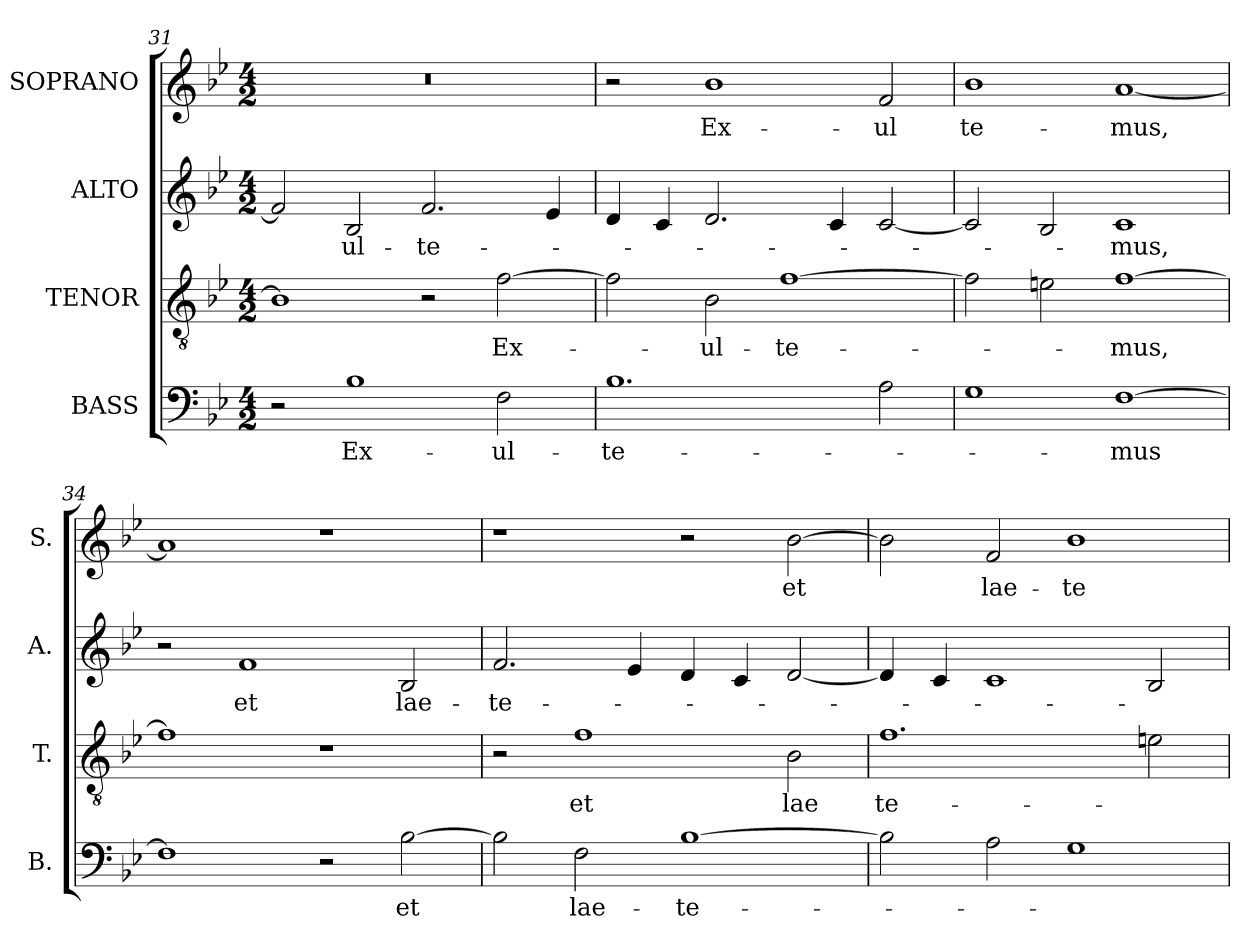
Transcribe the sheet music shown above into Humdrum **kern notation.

**kern	**text	**kern	**text	**kern	**text	**kern	**text
*part4	*part4	*part3	*part3	*part2	*part2	*part1	*part1
*staff4	*staff4	*staff3	*staff3	*staff2	*staff2	*staff1	*staff1
*I"BASS	*	*I"TENOR	*	*I"ALTO	*	*I"SOPRANO	*
*I'B.	*	*I'T.	*	*I'A.	*	*I'S.	*
*clefF4	*	*clefGv2	*	*clefG2	*	*clefG2	*
*	*	*ITrd7c12	*	*	*	*	*
*k[b-e-]	*	*k[b-e-]	*	*k[b-e-]	*	*k[b-e-]	*
*B-:	*	*B-:	*	*B-:	*	*B-:	*
*M4/2	*	*M4/2	*	*M4/2	*	*M4/2	*
=31	=31	=31	=31	=31	=31	=31	=31
!	!	!	!	!	!	!LO:N:vis=1	!
2r	.	1BB-i]	.	2fi/]	.	0r	.
!	!LO:LY:b:color=#000000	!	!	!	!	!	!
!	!	!	!	!	!LO:LY:b:color=#000000	!	!
1B-i	Ex-	.	.	2B-i/	-ul-	.	.
!	!	!	!	!	!LO:LY:b:color=#000000	!	!
.	.	2r	.	2.fi/	-te-	.	.
!	!LO:LY:b:color=#000000	!	!	!	!	!	!
!	!	!	!LO:LY:b:color=#000000	!	!	!	!
2Fi\	-ul-	[2Fi\	Ex-	.	.	.	.
.	.	.	.	4e-i/	.	.	.
=32	=32	=32	=32	=32	=32	=32	=32
!	!LO:LY:b:color=#000000	!	!	!	!	!	!
1.B-i	-te-	2Fi\]	.	4di/	.	2r	.
.	.	.	.	4ci/	.	.	.
!	!	!	!LO:LY:b:color=#000000	!	!	!	!
!	!	!	!	!	!	!	!LO:LY:b:color=#000000
.	.	2BB-i\	-ul-	2.di/	.	1b-i	Ex-
!	!	!	!LO:LY:b:color=#000000	!	!	!	!
.	.	[1Fi	-te-	.	.	.	.
.	.	.	.	4ci/	.	.	.
!	!	!	!	!	!	!	!LO:LY:b:color=#000000
2Ai\	.	.	.	[2ci/	.	2fi/	-ul
=33	=33	=33	=33	=33	=33	=33	=33
!	!	!	!	!	!	!	!LO:LY:b:color=#000000
1Gi	.	2Fi\]	.	2ci/]	.	1b-i	te-
.	.	2Eni\	.	2B-i/	.	.	.
!	!LO:LY:b:color=#000000	!	!	!	!	!	!
!	!	!	!LO:LY:b:color=#000000	!	!	!	!
!	!	!	!	!	!LO:LY:b:color=#000000	!	!
!	!	!	!	!	!	!	!LO:LY:b:color=#000000
[1Fi	-mus	[1Fi	-mus,	1ci	-mus,	[1ai	-mus,
=34	=34	=34	=34	=34	=34	=34	=34
1Fi]	.	1Fi]	.	2r	.	1ai]	.
!	!	!	!	!	!LO:LY:b:color=#000000	!	!
.	.	.	.	1fi	et	.	.
2r	.	1r	.	.	.	1r	.
!	!LO:LY:b:color=#000000	!	!	!	!	!	!
!	!	!	!	!	!LO:LY:b:color=#000000	!	!
[2B-i\	et	.	.	2B-i/	lae-	.	.
=35	=35	=35	=35	=35	=35	=35	=35
!	!	!	!	!	!LO:LY:b:color=#000000	!	!
2B-i\]	.	2r	.	2.fi/	-te-	1r	.
!	!LO:LY:b:color=#000000	!	!	!	!	!	!
!	!	!	!LO:LY:b:color=#000000	!	!	!	!
2Fi\	lae-	1Fi	et	.	.	.	.
.	.	.	.	4e-i/	.	.	.
!	!LO:LY:b:color=#000000	!	!	!	!	!	!
[1B-i	-te-	.	.	4di/	.	2r	.
.	.	.	.	4ci/	.	.	.
!	!	!	!LO:LY:b:color=#000000	!	!	!	!
!	!	!	!	!	!	!	!LO:LY:b:color=#000000
.	.	2BB-i\	lae	[2di/	.	[2b-i\	et
!!LO:LB:g=z
=36	=36	=36	=36	=36	=36	=36	=36
!	!	!	!LO:LY:b:color=#000000	!	!	!	!
2B-i\]	.	1.Fi	te-	4di/]	.	2b-i\]	.
.	.	.	.	4ci/	.	.	.
!	!	!	!	!	!	!	!LO:LY:b:color=#000000
2Ai\	.	.	.	1ci	.	2fi/	lae-
!	!	!	!	!	!	!	!LO:LY:b:color=#000000
1Gi	.	.	.	.	.	1b-i	-te-
.	.	2Eni\	.	2B-i/	.	.	.
=	=	=	=	=	=	=	=
*-	*-	*-	*-	*-	*-	*-	*-
